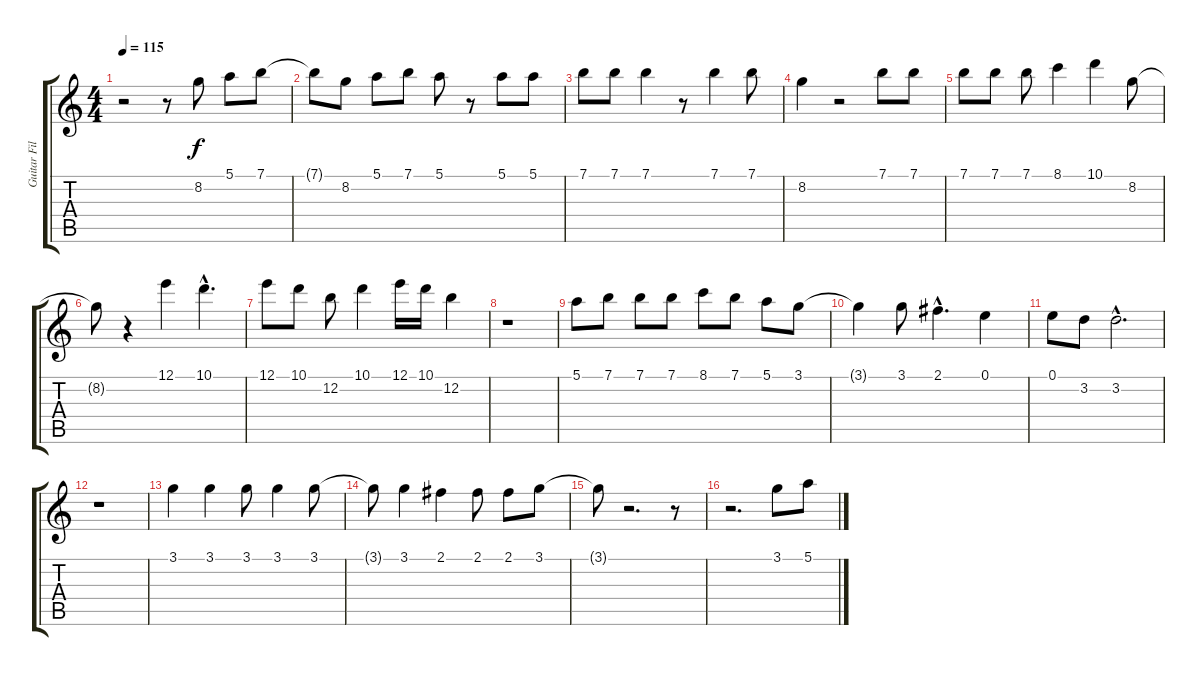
\track ("Guitar Fill" "Guitar Fil") {instrument electricguitarclean}
\staff {score tabs}
\tuning (E4 B3 G3 D3 A2 E2) {hide}
\ts (4 4)
\tempo 115
\clef g2
\ks c
r.2{dy f} r.8 8.2.8 5.1.8 7.1.8 |
7.1{t}.8 8.2.8 5.1.8 7.1.8 5.1.8 r.8 5.1.8 5.1.8 |
7.1.8 7.1.8 7.1.4 r.8 7.1.4 7.1.8 |
8.2.4 r.2 7.1.8 7.1.8 |
7.1.8 7.1.8 7.1.8 8.1.4 10.1.4 8.2.8 |
8.2{t}.8 r.4 12.1.4 10.1{hac}.4{d} |
12.1.8 10.1.8 12.2.8 10.1.4 12.1.16 10.1.16 12.2.4 |
r.1 |
5.1.8 7.1.8 7.1.8 7.1.8 8.1.8 7.1.8 5.1.8 3.1.8 |
3.1{t}.4 3.1.8 2.1{hac}.4{d} 0.1.4 |
0.1.8 3.2.8 3.2{hac}.2{d} |
r.1 |
3.1.4 3.1.4 3.1.8 3.1.4 3.1.8 |
3.1{t}.8 3.1.4 2.1.4 2.1.8 2.1.8 3.1.8 |
3.1{t}.8 r.2{d} r.8 |
r.2{d} 3.1.8 5.1.8
